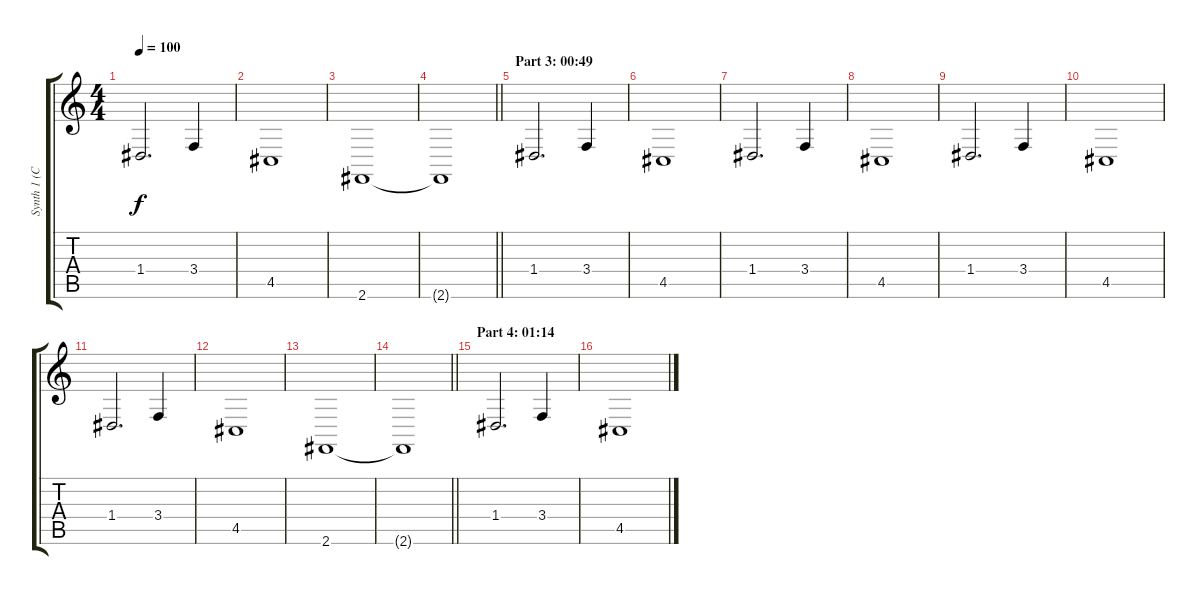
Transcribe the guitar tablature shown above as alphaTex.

\track ("Synth 1 (Cello)" "Synth 1 (C") {instrument cello}
\staff {score tabs}
\tuning (E4 B3 G3 D3 A2 E2) {hide}
\ts (4 4)
\tempo 100
\clef g2
\ks c
1.4.2{d dy f} 3.4.4 |
4.5.1 |
2.6.1 |
\barLineRight lightlight
2.6{t}.1 |
\section ("" "Part 3: 00:49")
1.4.2{d} 3.4.4 |
4.5.1 |
1.4.2{d} 3.4.4 |
4.5.1 |
1.4.2{d} 3.4.4 |
4.5.1 |
1.4.2{d} 3.4.4 |
4.5.1 |
2.6.1 |
\barLineRight lightlight
2.6{t}.1 |
\section ("" "Part 4: 01:14")
1.4.2{d} 3.4.4 |
4.5.1
